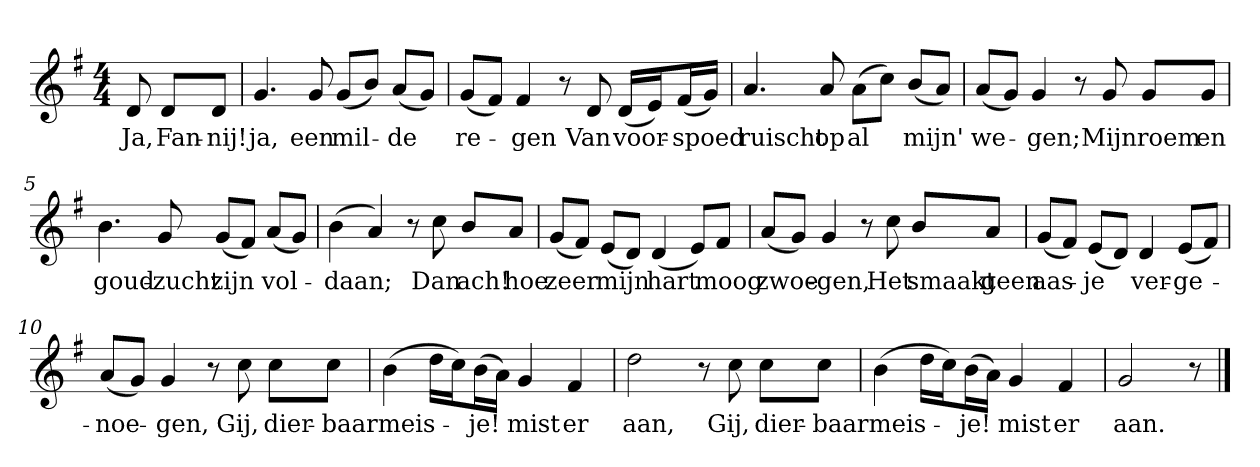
**kern	**text
*part1	*part1
*staff1	*staff1
*clefG2	*
*k[f#]	*
*G:	*
*M4/4	*
*MM120	*
=	=
8d	Ja,
8d/L	Fan-
8d/J	-nij!
=1	=1
4.g	ja,
8g	een
(8g/L	mil-
8b/J)	.
(8a/L	-de
8g/J)	.
=2	=2
(8g/L	re-
8f#/J)	.
4f#	-gen
8r	.
8d	Van
(16d/LL	voor-
16e/J)	.
(16f#/L	-spoed
16g/JJ)	.
=3	=3
4.a	ruischt
8a	op
(8a\L	al
8cc\J)	.
(8b/L	mijn'
8a/J)	.
=4	=4
(8a/L	we-
8g/J)	.
4g	-gen;
8r	.
8g	Mijn
8g/L	roem
8g/J	en
=5	=5
4.b	goud-
8g	-zucht
(8g/L	zijn
8f#/J)	.
(8a/L	vol-
8g/J)	.
=6	=6
(4b	-daan;
4a)	.
8r	.
8cc	Dan
8b/L	ach!
8a/J	hoe
=7	=7
(8g/L	zeer
8f#/J)	.
(8e/L	mijn
8d/J)	.
(4d	hart
8e/L)	.
8f#/J	moog
=8	=8
(8a/L	zwoe-
8g/J)	.
4g	-gen,
8r	.
8cc	Het
8b/L	smaakt
8a/J	geen
=9	=9
(8g/L	aas-
8f#/J)	.
(8e/L	-je
8d/J)	.
4d	ver-
(8e/L	-ge-
8f#/J)	.
=10	=10
(8a/L	-noe-
8g/J)	.
4g	-gen,
8r	.
8cc	Gij,
8cc\L	dier-
8cc\J	-baar
=11	=11
(4b	meis-
16dd\LL	.
16cc\J)	.
(16b\L	-je!
16a\JJ)	.
4g	mist
4f#	er
=12	=12
2dd	aan,
8r	.
8cc	Gij,
8cc\L	dier-
8cc\J	-baar
=13	=13
(4b	meis-
16dd\LL	.
16cc\J)	.
(16b\L	-je!
16a\JJ)	.
4g	mist
4f#	er
=14	=14
2g	aan.
8r	.
==	==
*-	*-
